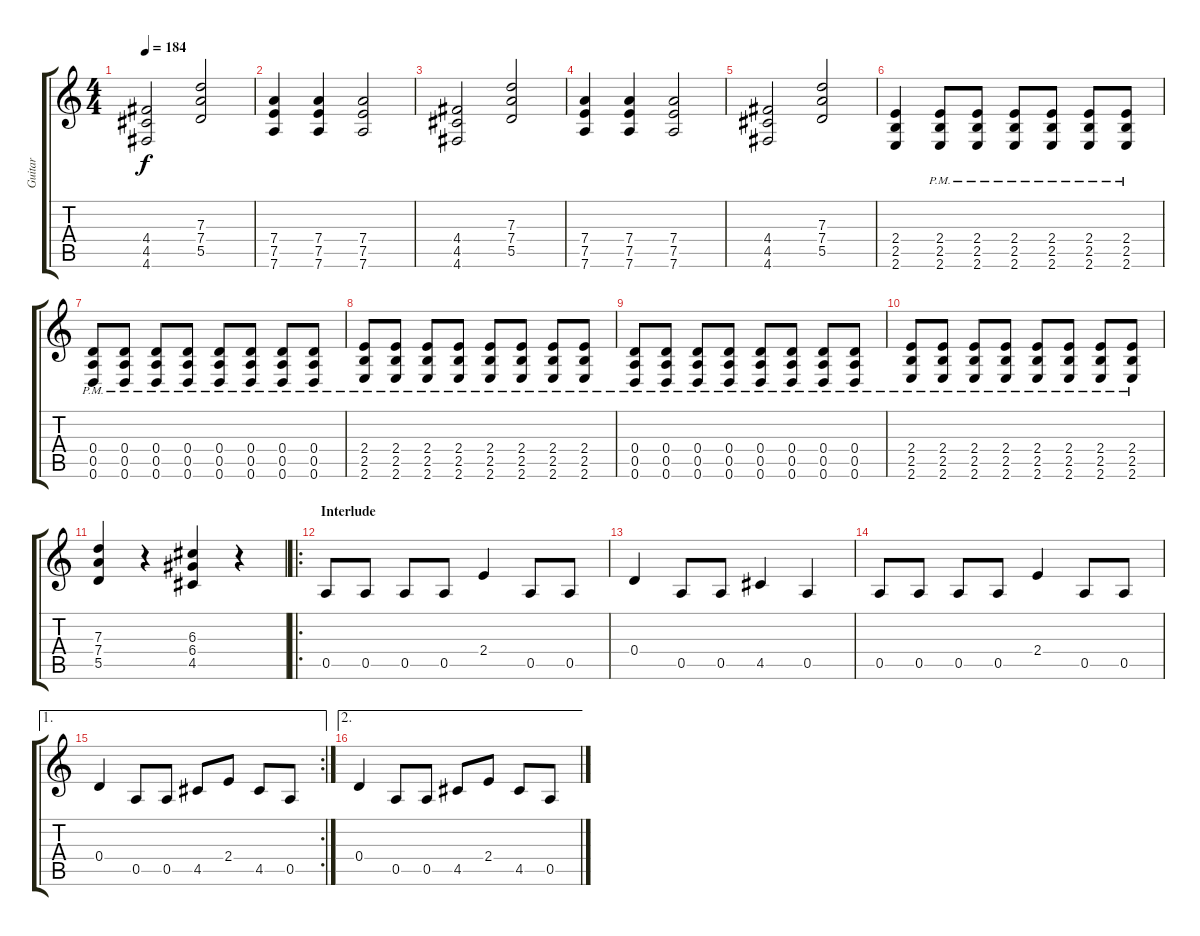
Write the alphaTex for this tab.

\track ("Guitar" "Guitar") {instrument distortionguitar}
\staff {score tabs}
\tuning (E4 B3 G3 D3 A2 D2) {hide}
\ts (4 4)
\tempo 184
\clef g2
\ks c
(4.4 4.5 4.6).2{dy f} (7.3 7.4 5.5).2 |
(7.4 7.5 7.6).4 (7.4 7.5 7.6).4 (7.4 7.5 7.6).2 |
(4.4 4.5 4.6).2 (7.3 7.4 5.5).2 |
(7.4 7.5 7.6).4 (7.4 7.5 7.6).4 (7.4 7.5 7.6).2 |
(4.4 4.5 4.6).2 (7.3 7.4 5.5).2 |
(2.4 2.5 2.6).4 (2.4{pm} 2.5 2.6).8 (2.4{pm} 2.5 2.6).8 (2.4{pm} 2.5 2.6).8 (2.4{pm} 2.5 2.6).8 (2.4{pm} 2.5 2.6).8 (2.4{pm} 2.5 2.6).8 |
(0.4{pm} 0.5 0.6).8 (0.4{pm} 0.5 0.6).8 (0.4{pm} 0.5 0.6).8 (0.4{pm} 0.5 0.6).8 (0.4{pm} 0.5 0.6).8 (0.4{pm} 0.5 0.6).8 (0.4{pm} 0.5 0.6).8 (0.4{pm} 0.5 0.6).8 |
(2.4{pm} 2.5 2.6).8 (2.4{pm} 2.5 2.6).8 (2.4{pm} 2.5 2.6).8 (2.4{pm} 2.5 2.6).8 (2.4{pm} 2.5 2.6).8 (2.4{pm} 2.5 2.6).8 (2.4{pm} 2.5 2.6).8 (2.4{pm} 2.5 2.6).8 |
(0.4{pm} 0.5 0.6).8 (0.4{pm} 0.5 0.6).8 (0.4{pm} 0.5 0.6).8 (0.4{pm} 0.5 0.6).8 (0.4{pm} 0.5 0.6).8 (0.4{pm} 0.5 0.6).8 (0.4{pm} 0.5 0.6).8 (0.4{pm} 0.5 0.6).8 |
(2.4{pm} 2.5 2.6).8 (2.4{pm} 2.5 2.6).8 (2.4{pm} 2.5 2.6).8 (2.4{pm} 2.5 2.6).8 (2.4{pm} 2.5 2.6).8 (2.4{pm} 2.5 2.6).8 (2.4{pm} 2.5 2.6).8 (2.4{pm} 2.5 2.6).8 |
(7.3 7.4 5.5).4 r.4 (6.3 6.4 4.5).4 r.4 |
\ro
\section ("" "Interlude")
0.5.8{instrument distortionguitar} 0.5.8 0.5.8 0.5.8 2.4.4 0.5.8 0.5.8 |
0.4.4 0.5.8 0.5.8 4.5.4 0.5.4 |
0.5.8 0.5.8 0.5.8 0.5.8 2.4.4 0.5.8 0.5.8 |
\ae 1
\rc 2
0.4.4 0.5.8 0.5.8 4.5.8 2.4.8 4.5.8 0.5.8 |
\ae 2
0.4.4 0.5.8 0.5.8 4.5.8 2.4.8 4.5.8 0.5.8
